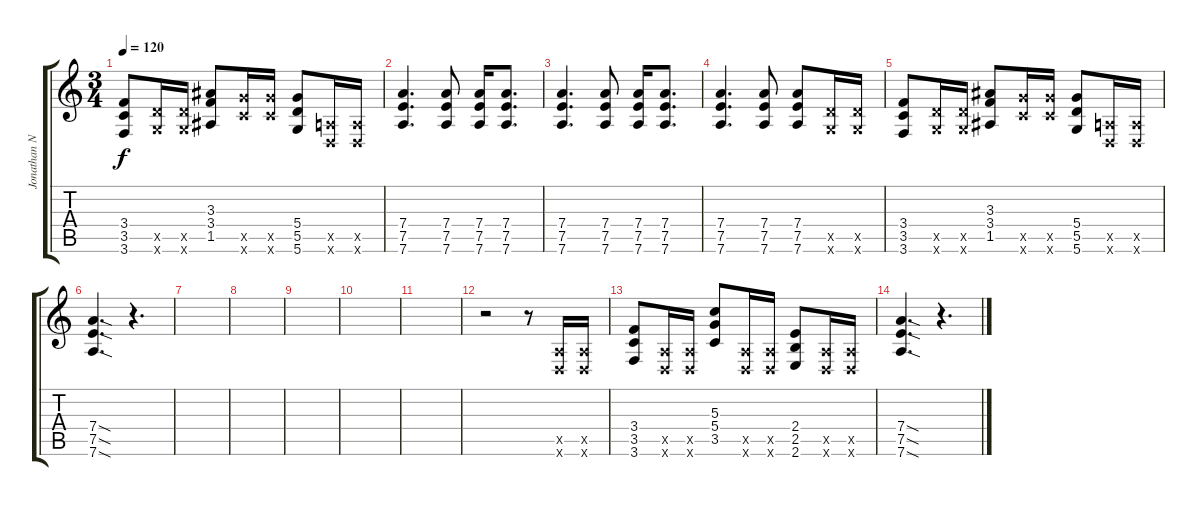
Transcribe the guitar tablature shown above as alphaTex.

\track ("Jonathan Nido" "Jonathan N") {instrument distortionguitar}
\staff {score tabs}
\tuning (E4 B3 G3 D3 A2 D2) {hide}
\ts (3 4)
\tempo 120
\clef g2
\ks c
(3.4 3.5 3.6).8{dy f} (5.5{x} 5.6{x}).16 (5.5{x} 5.6{x}).16 (3.3 3.4 1.5).8 (10.5{x} 10.6{x}).16 (10.5{x} 10.6{x}).16 (5.4 5.5 5.6).8 (0.5{x} 0.6{x}).16 (0.5{x} 0.6{x}).16 |
(7.4 7.5 7.6).4{d} (7.4 7.5 7.6).8 (7.4 7.5 7.6).16 (7.4 7.5 7.6).8{d} |
(7.4 7.5 7.6).4{d} (7.4 7.5 7.6).8 (7.4 7.5 7.6).16 (7.4 7.5 7.6).8{d} |
(7.4 7.5 7.6).4{d} (7.4 7.5 7.6).8 (7.4 7.5 7.6).8 (5.5{x} 5.6{x}).16 (5.5{x} 5.6{x}).16 |
(3.4 3.5 3.6).8 (5.5{x} 5.6{x}).16 (5.5{x} 5.6{x}).16 (3.3 3.4 1.5).8 (10.5{x} 10.6{x}).16 (10.5{x} 10.6{x}).16 (5.4 5.5 5.6).8 (0.5{x} 0.6{x}).16 (0.5{x} 0.6{x}).16 |
(7.4{sod} 7.5{sod} 7.6{sod}).4{d} r.4{d} |
|
|
|
|
|
r.2{instrument distortionguitar} r.8 (0.5{x} 0.6{x}).16 (0.5{x} 0.6{x}).16 |
(3.4 3.5 3.6).8 (0.5{x} 0.6{x}).16 (0.5{x} 0.6{x}).16 (5.3 5.4 3.5).8 (0.5{x} 0.6{x}).16 (0.5{x} 0.6{x}).16 (2.4 2.5 2.6).8 (0.5{x} 0.6{x}).16 (0.5{x} 0.6{x}).16 |
(7.4{sod} 7.5{sod} 7.6{sod}).4{d} r.4{d}
